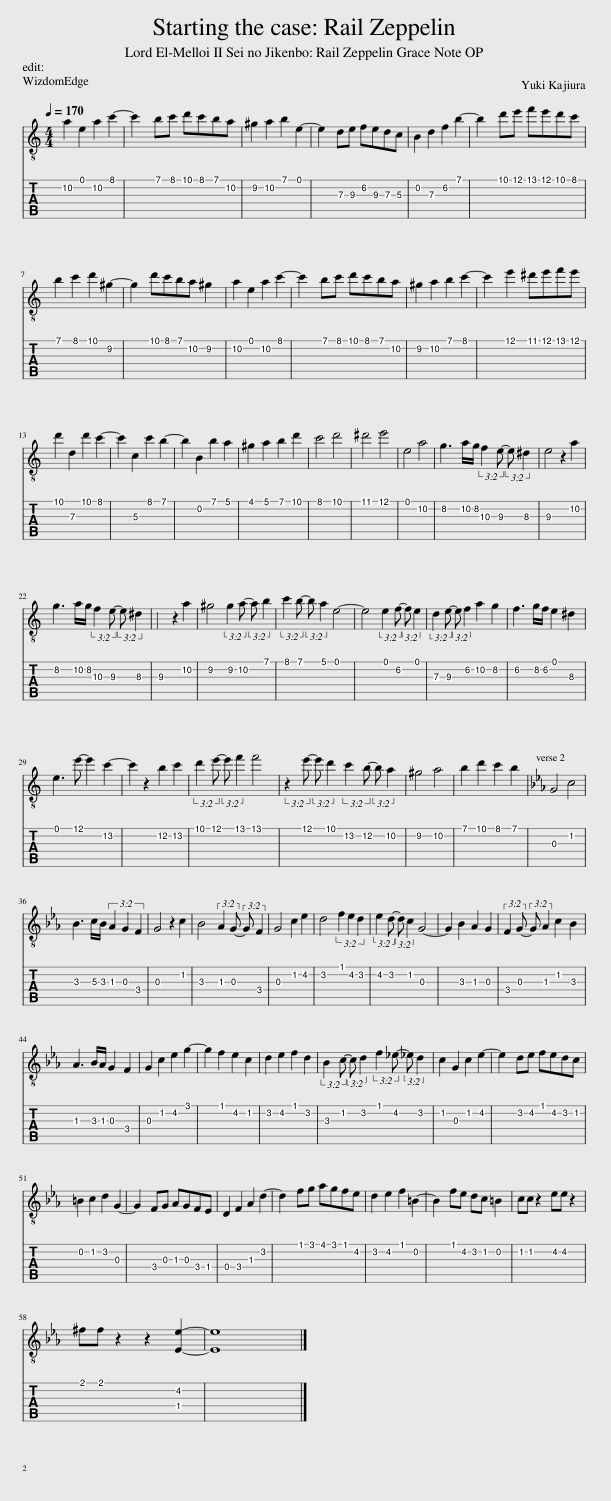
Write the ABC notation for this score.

X:1
%%score { 1 | 2 }
L:1/8
Q:1/4=170
M:4/4
I:linebreak $
K:C
V:1 treble-8
V:2 tab stafflines=6 strings="E2,A2,D3,G3,B3,E4 nostems "
V:1
 a2 e2 a2 c'2- | c'2 bc' d'c'ba | ^g2 a2 b2 e2- | e2 de fedc | B2 d2 f2 b2- | %5
 b2 d'e' f'e'd'c' |$ b2 c'2 d'2 ^g2- | g2 d'c'ba ^g2 | a2 e2 a2 c'2- | c'2 bc' d'c'ba | %10
 ^g2 a2 b2 c'2- | c'2 e'2 ^d'e'f'e' |$ d'2 d2 d'2 c'2- | c'2 c2 c'2 b2- | b2 B2 b2 a2 | %15
 ^g2 a2 b2 d'2 | c'4 d'4 | ^d'4 e'4 | e4 a4 | g3 a/g/ (3:2:2f2 e- (3:2:2e ^d2 | %20
 e4 z2 a2 |$ g3 a/g/ (3:2:2f2 e- (3:2:2e ^d2 | x4 z2 a2 | ^g4 (3:2:2g2 a- (3:2:2a b2 | (3:2:2c'2 b- (3:2:2b a2 e4- | %25
 e4 (3:2:2e2 f- (3:2:2f e2 | (3:2:2d2 e- (3:2:2e f2 a2 g2 | f3 g/f/ e2 ^d2 |$ e3 e'- e'2 c'2- | c'2 z2 b2 c'2 | %30
 (3:2:2d'2 e'- (3:2:2e' f'2 f'4 | (3:2:2z2 e'- (3:2:2e' d'2 (3:2:2c'2 b- (3:2:2b a2 | ^g4 a4 | b2 d'2 c'2 b2 |[K:Eb] G4 c4 |$ %35
 B3 c/B/ (3A2 G2 F2 | G4 z2 c2 | B4 (3:2:2A2 G- (3:2:2G F2 | G4 c2 e2 | d4 (3f2 e2 d2 | %40
 (3:2:2e2 d- (3:2:2d c2 G4- | G2 B2 A2 G2 | (3:2:2F2 G- (3:2:2G A2 c2 B2 |$ A3 B/A/ G2 F2 | G2 c2 e2 g2- | %45
 g2 f2 e2 c2 | d2 e2 f2 d2 | (3:2:2B2 c- (3:2:2c d2 (3:2:2f2 _e- (3:2:2_e d2 | c2 G2 c2 e2- | e2 de fedc |$ %50
 =B2 c2 d2 G2- | G2 FG AGFE | D2 F2 A2 d2- | d2 fg agfe | d2 e2 f2 =B2- | %55
 B2 fe dc =B2 | cc z2 ee z2 |$ ^ff z2 z2 [Ee]2- | [Ee]8 |] %59
V:2
 !2!A2 !1!E2 !2!A2 !1!c2- | !1!c2 !1!B !1!c !1!d !1!c !1!B !2!A | !2!^G2 !2!A2 !1!B2 !1!E2- | !1!E2 !3!D !3!E !2!F !3!E !3!D !3!C | !2!B,2 !3!D2 !2!F2 !1!B2- | %5
 !1!B2 !1!d !1!e !1!f !1!e !1!d !1!c |$ !1!B2 !1!c2 !1!d2 !2!^G2- | !2!G2 !1!d !1!c !1!B !2!A !2!^G2 | !2!A2 !1!E2 !2!A2 !1!c2- | !1!c2 !1!B !1!c !1!d !1!c !1!B !2!A | %10
 !2!^G2 !2!A2 !1!B2 !1!c2- | !1!c2 !1!e2 !1!^d !1!e !1!f !1!e |$ !1!d2 !3!D2 !1!d2 !1!c2- | !1!c2 !3!C2 !1!c2 !1!B2- | !1!B2 !2!B,2 !1!B2 !1!A2 | %15
 !1!^G2 !1!A2 !1!B2 !1!d2 | !1!c4 !1!d4 | !1!^d4 !1!e4 | !1!E4 !2!A4 | !2!G3 !2!A/ !2!G/ (3:2:2!3!F2 !3!E- (3:2:2!3!E !3!^D2 | %20
 !3!E4 x2 !2!A2 |$ !2!G3 !2!A/ !2!G/ (3:2:2!3!F2 !3!E- (3:2:2!3!E !3!^D2 | !3!E4 x2 !2!A2 | !2!^G4 (3:2:2!2!G2 !2!A- (3:2:2!2!A !1!B2 | (3:2:2!1!c2 !1!B- (3:2:2!1!B !1!A2 !1!E4- | %25
 !1!E4 (3:2:2!1!E2 !2!F- (3:2:2!2!F !1!E2 | (3:2:2!3!D2 !3!E- (3:2:2!3!E !2!F2 !2!A2 !2!G2 | !2!F3 !2!G/ !2!F/ !1!E2 !3!^D2 |$ !1!E3 !1!e- !1!e2 !2!c2- | !1!c2 x2 !2!B2 !2!c2 | %30
 (3:2:2!1!d2 !1!e- (3:2:2!1!e !1!f2 !1!f4 | (3:2:2x2 !1!e- (3:2:2!1!e !1!d2 (3:2:2!2!c2 !2!B- (3:2:2!2!B !2!A2 | !2!^G4 !2!A4 | !1!B2 !1!d2 !1!c2 !1!B2 |[K:Eb] !3!G,4 !2!C4 |$ %35
 !3!B,3 !3!C/ !3!B,/ (3!3!A,2 !3!G,2 !4!F,2 | !3!G,4 x2 !2!C2 | !3!B,4 (3:2:2!3!A,2 !3!G,- (3:2:2!3!G, !4!F,2 | !3!G,4 !2!C2 !2!E2 | !2!D4 (3!1!F2 !2!E2 !2!D2 | %40
 (3:2:2!2!E2 !2!D- (3:2:2!2!D !2!C2 !3!G,4- | !3!G,2 !3!B,2 !3!A,2 !3!G,2 | (3:2:2!4!F,2 !3!G,- (3:2:2!3!G, !3!A,2 !2!C2 !3!B,2 |$ !3!A,3 !3!B,/ !3!A,/ !3!G,2 !4!F,2 | !3!G,2 !2!C2 !2!E2 !1!G2- | %45
 !1!G2 !1!F2 !2!E2 !2!C2 | !2!D2 !2!E2 !1!F2 !2!D2 | (3:2:2!3!B,2 !2!C- (3:2:2!2!C !2!D2 (3:2:2!1!F2 !2!_E- (3:2:2!2!_E !2!D2 | !2!C2 !3!G,2 !2!C2 !2!E2- | !2!E2 !2!D !2!E !1!F !2!E !2!D !2!C |$ %50
 !2!=B,2 !2!C2 !2!D2 !3!G,2- | !3!G,2 !4!F, !3!G, !3!A, !3!G, !4!F, !4!E, | !4!D,2 !4!F,2 !3!A,2 !2!D2- | !2!D2 !1!F !1!G !1!A !1!G !1!F !2!E | !2!D2 !2!E2 !1!F2 !2!=B,2- | %55
 !3!B,2 !1!F !2!E !2!D !2!C !2!=B,2 | !2!C !2!C x2 !2!E !2!E x2 |$ !1!^F !1!F x2 x2 [!4!E,!2!E]2- | [!4!E,!2!E]8 |] %59
